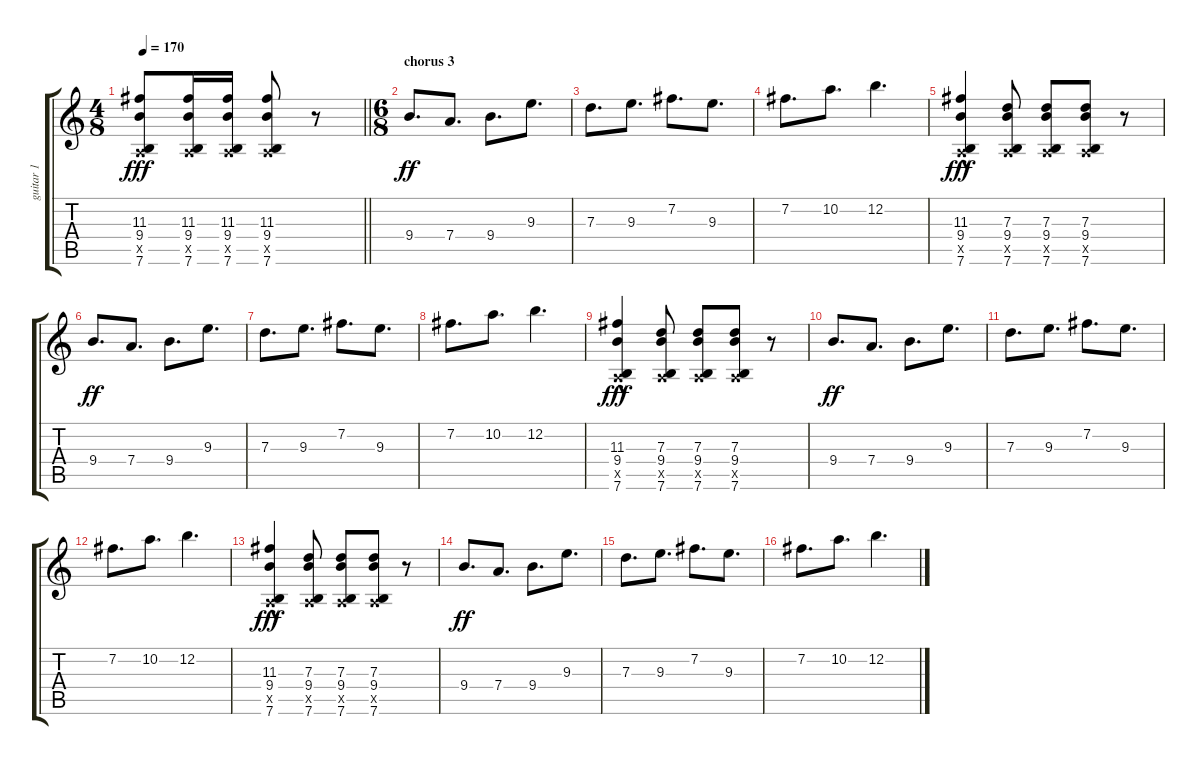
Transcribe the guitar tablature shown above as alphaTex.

\track ("guitar 1" "guitar 1") {instrument overdrivenguitar}
\staff {score tabs}
\tuning (E4 B3 G3 D3 A2 E2) {hide}
\ts (4 8)
\tempo 170
\clef g2
\barLineRight lightlight
\ks c
(11.3 9.4 0.5{x} 7.6).8{dy fff} (11.3 9.4 0.5{x} 7.6).16 (11.3 9.4 0.5{x} 7.6).16 (11.3 9.4 0.5{x} 7.6).8 r.8 |
\ts (6 8)
\section ("" "chorus 3")
9.4.8{d dy ff} 7.4.8{d} 9.4.8{d} 9.3.8{d} |
7.3.8{d} 9.3.8{d} 7.2.8{d} 9.3.8{d} |
7.2.8{d} 10.2.8{d} 12.2.4{d} |
(11.3 9.4 0.5{x} 7.6{hac}).4{dy fff} (7.3 9.4 0.5{x} 7.6).8 (7.3 9.4 0.5{x} 7.6).8 (7.3 9.4 0.5{x} 7.6).8 r.8 |
9.4.8{d dy ff} 7.4.8{d} 9.4.8{d} 9.3.8{d} |
7.3.8{d} 9.3.8{d} 7.2.8{d} 9.3.8{d} |
7.2.8{d} 10.2.8{d} 12.2.4{d} |
(11.3 9.4 0.5{x} 7.6{hac}).4{dy fff} (7.3 9.4 0.5{x} 7.6).8 (7.3 9.4 0.5{x} 7.6).8 (7.3 9.4 0.5{x} 7.6).8 r.8 |
9.4.8{d dy ff} 7.4.8{d} 9.4.8{d} 9.3.8{d} |
7.3.8{d} 9.3.8{d} 7.2.8{d} 9.3.8{d} |
7.2.8{d} 10.2.8{d} 12.2.4{d} |
(11.3 9.4 0.5{x} 7.6{hac}).4{dy fff} (7.3 9.4 0.5{x} 7.6).8 (7.3 9.4 0.5{x} 7.6).8 (7.3 9.4 0.5{x} 7.6).8 r.8 |
9.4.8{d dy ff} 7.4.8{d} 9.4.8{d} 9.3.8{d} |
7.3.8{d} 9.3.8{d} 7.2.8{d} 9.3.8{d} |
7.2.8{d} 10.2.8{d} 12.2.4{d}
